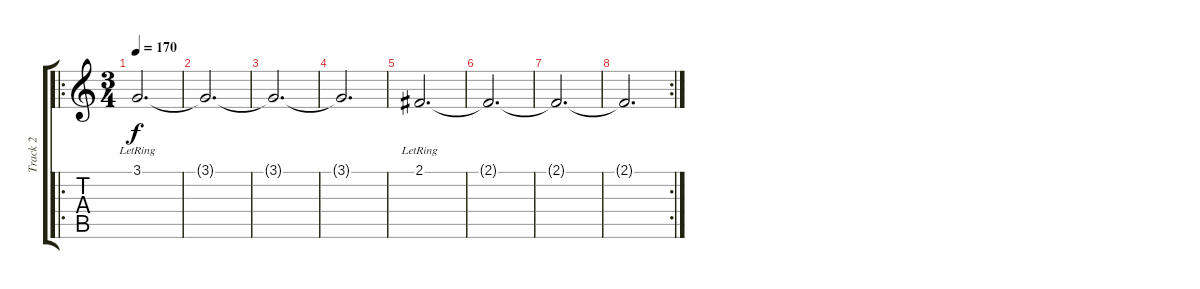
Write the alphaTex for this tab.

\track ("Track 2" "Track 2") {instrument choiraahs}
\staff {score tabs}
\tuning (E4 B3 G3 D3 A2 E2) {hide}
\ro
\ts (3 4)
\tempo 170
\clef g2
\ks c
3.1{lr}.2{d dy f} |
3.1{t}.2{d} |
3.1{t}.2{d} |
3.1{t}.2{d} |
2.1{lr}.2{d} |
2.1{t}.2{d} |
2.1{t}.2{d} |
\rc 2
2.1{t}.2{d}
